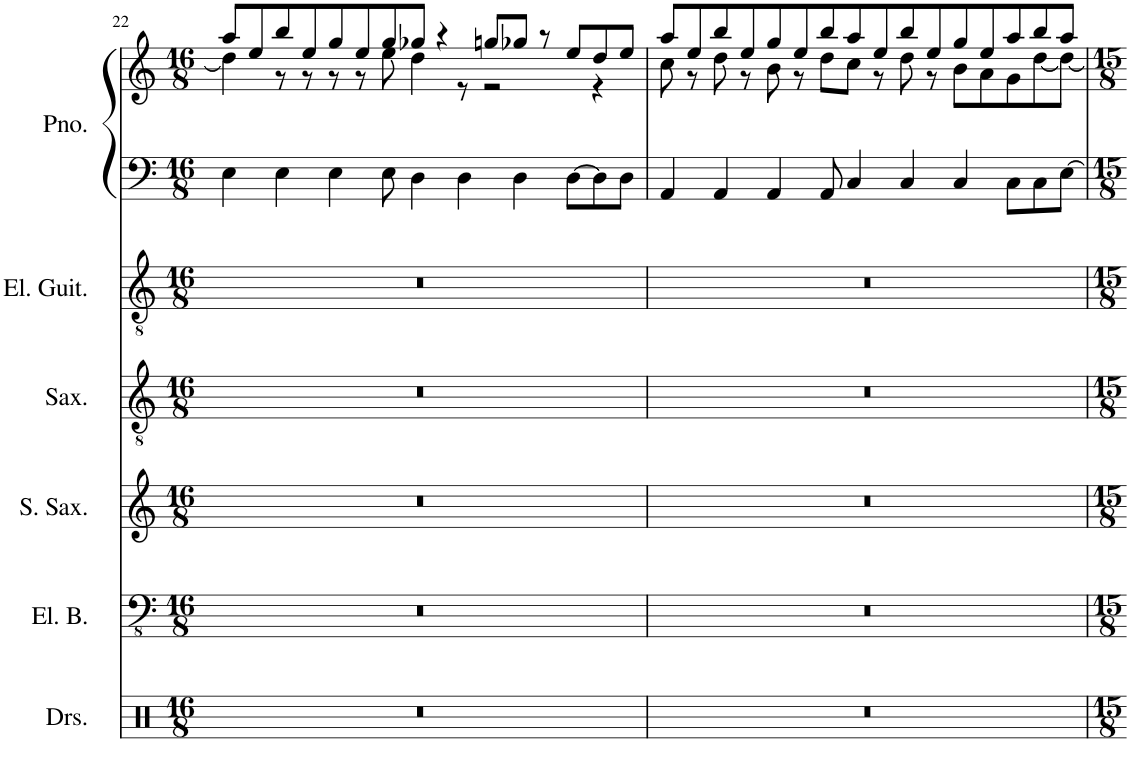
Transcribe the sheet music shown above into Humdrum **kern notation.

**kern	**kern	**kern	**kern	**kern	**kern	**kern
*part6	*part5	*part4	*part3	*part2	*part1	*part1
*staff7	*staff6	*staff5	*staff4	*staff3	*staff2	*staff1
*I"Drumset	*I"Electric Bass	*I"Soprano Saxophone	*I"Saxophone	*I"Electric Guitar	*I"Piano	*
*I'Drs.	*I'El. B.	*I'S. Sax.	*I'Sax.	*I'El. Guit.	*I'Pno.	*
!!LO:PB:g=z
*clefX	*clefFv4	*clefG2	*clefGv2	*clefGv2	*clefF4	*clefG2
*	*	*ITrd1c2	*ITrd8c14	*	*	*
*k[]	*k[]	*k[]	*k[]	*k[]	*k[]	*k[]
*M16/8	*M16/8	*M16/8	*M16/8	*M16/8	*M16/8	*M16/8
=22	=22	=22	=22	=22	=22	=22
*	*	*	*	*	*	*^
0r	0r	0r	0r	0r	4E\	8aa/L	4dd\]
.	.	.	.	.	.	8ee/	.
.	.	.	.	.	4E\	8bb/	8r
.	.	.	.	.	.	8ee/	8r
.	.	.	.	.	4E\	8gg/	8r
.	.	.	.	.	.	8ee/	8r
.	.	.	.	.	8E\	8gg/	8ee\
.	.	.	.	.	4D\	8gg-X/J	4dd\
.	.	.	.	.	.	4r	.
.	.	.	.	.	4D\	.	8r
.	.	.	.	.	.	8ggn/L	2r
.	.	.	.	.	4D\	8gg-X/J	.
.	.	.	.	.	.	8r	.
.	.	.	.	.	[8D\L	8ee/L	.
.	.	.	.	.	8D\]	8dd/	4r
.	.	.	.	.	8D\J	8ee/J	.
=23	=23	=23	=23	=23	=23	=23	=23
0r	0r	0r	0r	0r	4AA/	8aa/L	8cc\
.	.	.	.	.	.	8ee/	8r
.	.	.	.	.	4AA/	8bb/	8dd\
.	.	.	.	.	.	8ee/	8r
.	.	.	.	.	4AA/	8gg/	8b\
.	.	.	.	.	.	8ee/	8r
.	.	.	.	.	8AA/	8bb/	8dd\L
.	.	.	.	.	4C/	8aa/	8cc\J
.	.	.	.	.	.	8ee/	8r
.	.	.	.	.	4C/	8bb/	8dd\
.	.	.	.	.	.	8ee/	8r
.	.	.	.	.	4C/	8gg/	8b\L
.	.	.	.	.	.	8ee/	8a\
.	.	.	.	.	8C\L	8aa/	8g\
.	.	.	.	.	8C\	8bb/	[8dd\
.	.	.	.	.	[8E\J	8aa/J	8dd\J_
*	*	*	*	*	*	*v	*v
=	=	=	=	=	=	=
*-	*-	*-	*-	*-	*-	*-
